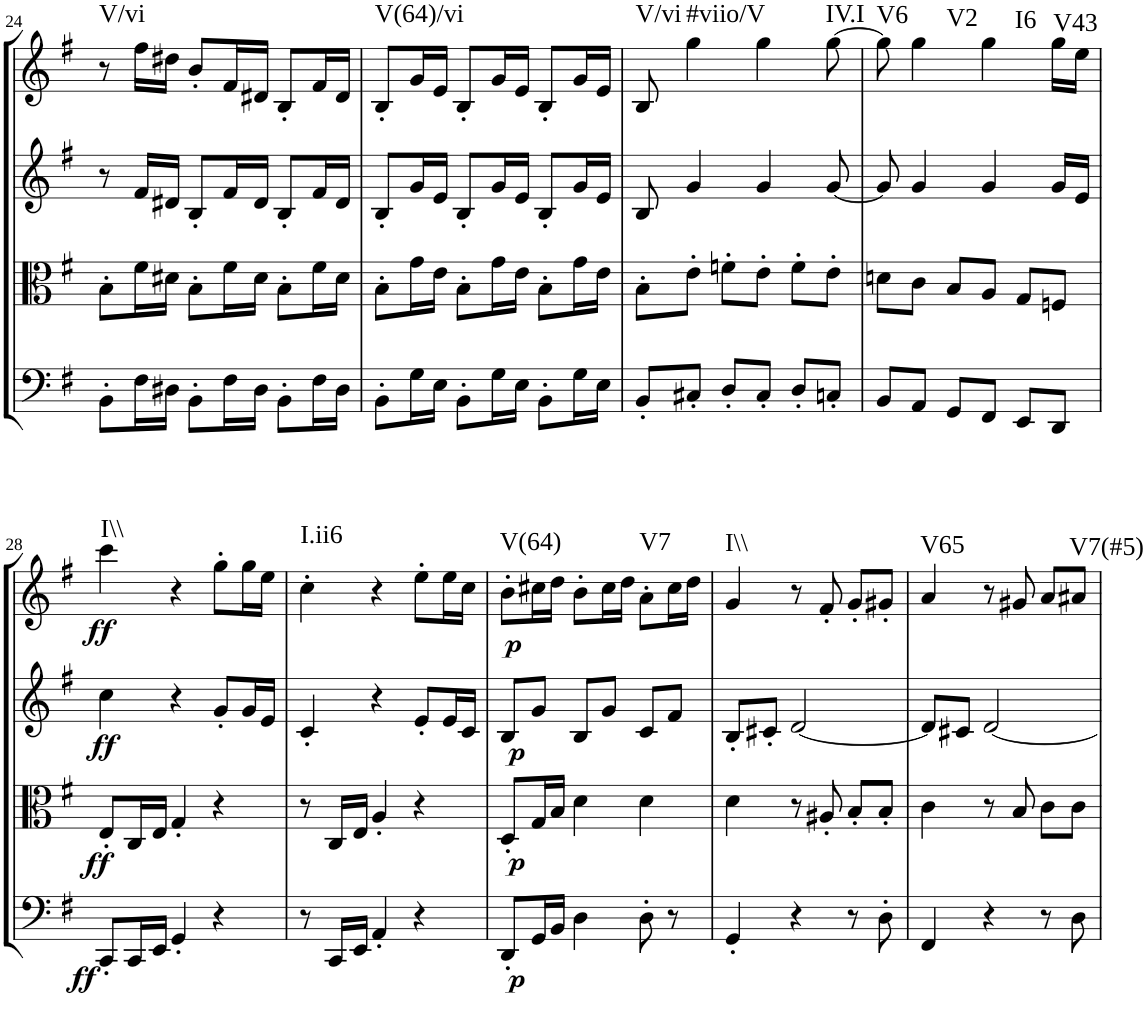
**kern	**dynam	**kern	**dynam	**kern	**dynam	**kern	**dynam	**harte
*part4	*part4	*part3	*part3	*part2	*part2	*part1	*part1	*part1
*staff4	*staff4	*staff3	*staff3	*staff2	*staff2	*staff1	*staff1	*
*I"Cello	*	*I"Viola	*	*I"2nd Violin	*	*I"1st Violin	*	*
*	*	*I'Vla	*	*I'Vln	*	*I'Vln	*	*
!!LO:PB:g=z
*clefF4	*	*clefC3	*	*clefG2	*	*clefG2	*	*
*k[f#]	*	*k[f#]	*	*k[f#]	*	*k[f#]	*	*
*G:	*	*G:	*	*G:	*	*G:	*	*
*M3/4	*	*M3/4	*	*M3/4	*	*M3/4	*	*
=24	=24	=24	=24	=24	=24	=24	=24	=24
!	!	!	!	!	!	!	!	!LO:H:kt=V/vi
8BB'\L	.	8B'\L	.	8r	.	8r	.	N
16F#\L	.	16f#\L	.	16f#/LL	.	16ff#\LL	.	.
16D#X\JJ	.	16d#X\JJ	.	16d#X/JJ	.	16dd#X\JJ	.	.
8BB'\L	.	8B'\L	.	8B'/L	.	8b'/L	.	.
16F#\L	.	16f#\L	.	16f#/L	.	16f#/L	.	.
16D#\JJ	.	16d#\JJ	.	16d#/JJ	.	16d#X/JJ	.	.
8BB'\L	.	8B'\L	.	8B'/L	.	8B'/L	.	.
16F#\L	.	16f#\L	.	16f#/L	.	16f#/L	.	.
16D#\JJ	.	16d#\JJ	.	16d#/JJ	.	16d#/JJ	.	.
=25	=25	=25	=25	=25	=25	=25	=25	=25
!	!	!	!	!	!	!	!	!LO:H:kt=V(64)/vi
8BB'\L	.	8B'\L	.	8B'/L	.	8B'/L	.	N
16G\L	.	16g\L	.	16g/L	.	16g/L	.	.
16E\JJ	.	16e\JJ	.	16e/JJ	.	16e/JJ	.	.
8BB'\L	.	8B'\L	.	8B'/L	.	8B'/L	.	.
16G\L	.	16g\L	.	16g/L	.	16g/L	.	.
16E\JJ	.	16e\JJ	.	16e/JJ	.	16e/JJ	.	.
8BB'\L	.	8B'\L	.	8B'/L	.	8B'/L	.	.
16G\L	.	16g\L	.	16g/L	.	16g/L	.	.
16E\JJ	.	16e\JJ	.	16e/JJ	.	16e/JJ	.	.
=26	=26	=26	=26	=26	=26	=26	=26	=26
!	!	!	!	!	!	!	!	!LO:H:kt=V/vi
8BB'/L	.	8B'\L	.	8B/	.	8B/	.	N
!	!	!	!	!	!	!	!	!LO:H:kt=#viio/V
8C#X'/J	.	8e'\J	.	4g/	.	4gg\	.	N
8D'/L	.	8fn'\L	.	.	.	.	.	.
8C#'/J	.	8e'\J	.	4g/	.	4gg\	.	.
8D'/L	.	8f'\L	.	.	.	.	.	.
!	!	!	!	!	!	!	!	!LO:H:kt=IV.I
8Cn'/J	.	8e'\J	.	[8g/	.	[8gg\	.	N
=27	=27	=27	=27	=27	=27	=27	=27	=27
!	!	!	!	!	!	!	!	!LO:H:kt=V6
8BB/L	.	8dn\L	.	8g/]	.	8gg\]	.	N
!	!	!	!	!	!	!	!	!LO:H:kt=V2
8AA/J	.	8c\J	.	4g/	.	4gg\	.	N
8GG/L	.	8B/L	.	.	.	.	.	.
!	!	!	!	!	!	!	!	!LO:H:kt=I6
8FF#/J	.	8A/J	.	4g/	.	4gg\	.	N
8EE/L	.	8G/L	.	.	.	.	.	.
!	!	!	!	!	!	!	!	!LO:H:kt=V43
8DD/J	.	8Fn/J	.	16g/LL	.	16gg\LL	.	N
.	.	.	.	16e/JJ	.	16ee\JJ	.	.
!!LO:LB:g=z
=28	=28	=28	=28	=28	=28	=28	=28	=28
!	!LO:DY:b	!	!	!	!	!	!	!
!	!LO:DY:n=1:a	!	!	!	!LO:DY:b	!	!LO:DY:b	!LO:H:kt=I\\
8CC'/L	ff ff	8E'/L	.	4cc\	ff	4ccc\	ff	N
16CC/L	.	16C/L	.	.	.	.	.	.
16EE/JJ	.	16E/JJ	.	.	.	.	.	.
4GG'/	.	4G'/	.	4r	.	4r	.	.
4r	.	4r	.	8g'/L	.	8gg'\L	.	.
.	.	.	.	16g/L	.	16gg\L	.	.
.	.	.	.	16e/JJ	.	16ee\JJ	.	.
=29	=29	=29	=29	=29	=29	=29	=29	=29
!	!	!	!	!	!	!	!	!LO:H:kt=I.ii6
8r	.	8r	.	4c'/	.	4cc'\	.	N
16CC/LL	.	16C/LL	.	.	.	.	.	.
16EE/JJ	.	16E/JJ	.	.	.	.	.	.
4AA'/	.	4A'/	.	4r	.	4r	.	.
4r	.	4r	.	8e'/L	.	8ee'\L	.	.
.	.	.	.	16e/L	.	16ee\L	.	.
.	.	.	.	16c/JJ	.	16cc\JJ	.	.
=30	=30	=30	=30	=30	=30	=30	=30	=30
!	!LO:DY:b	!	!LO:DY:b	!	!LO:DY:b	!	!LO:DY:b	!LO:H:kt=V(64)
8DD'/L	p	8D'/L	p	8B/L	p	8b'\L	p	N
16GG/L	.	16G/L	.	8g/J	.	16cc#X\L	.	.
16BB/JJ	.	16B/JJ	.	.	.	16dd\JJ	.	.
4D\	.	4d\	.	8B/L	.	8b'\L	.	.
.	.	.	.	8g/J	.	16cc#\L	.	.
.	.	.	.	.	.	16dd\JJ	.	.
!	!	!	!	!	!	!	!	!LO:H:kt=V7
8D'\	.	4d\	.	8c/L	.	8a'\L	.	N
8r	.	.	.	8f#/J	.	16cc#\L	.	.
.	.	.	.	.	.	16dd\JJ	.	.
=31	=31	=31	=31	=31	=31	=31	=31	=31
!	!	!	!	!	!	!	!	!LO:H:kt=I\\
4GG'/	.	4d\	.	8B'/L	.	4g/	.	N
.	.	.	.	8c#X'/J	.	.	.	.
4r	.	8r	.	[2d/	.	8r	.	.
.	.	8A#X'/	.	.	.	8f#'/	.	.
8r	.	8B'/L	.	.	.	8g'/L	.	.
8D'\	.	8B'/J	.	.	.	8g#X'/J	.	.
=32	=32	=32	=32	=32	=32	=32	=32	=32
!	!	!	!	!	!	!	!	!LO:H:kt=V65
4FF#/	.	4c\	.	8d/L]	.	4a/	.	N
.	.	.	.	8c#X/J	.	.	.	.
4r	.	8r	.	[2d/	.	8r	.	.
.	.	8B/	.	.	.	8g#X/	.	.
8r	.	8c\L	.	.	.	8a/L	.	.
!	!	!	!	!	!	!	!	!LO:H:kt=V7(#5)
8D\	.	8c\J	.	.	.	8a#X/J	.	N
=	=	=	=	=	=	=	=	=
*-	*-	*-	*-	*-	*-	*-	*-	*-
